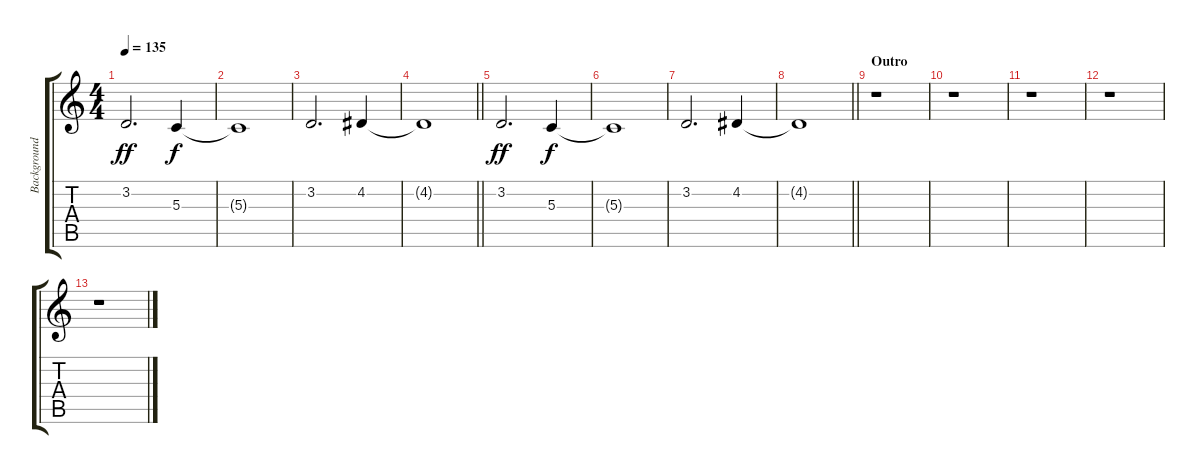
\track ("Background/Keyboard" "Background") {instrument pad5bowed}
\staff {score tabs}
\tuning (E4 B3 G3 D3 A2 E2) {hide}
\ts (4 4)
\tempo 135
\clef g2
\ks c
3.2.2{d dy ff volume 8} 5.3.4{dy f volume 10} |
5.3{t}.1 |
3.2.2{d} 4.2.4 |
\barLineRight lightlight
4.2{t}.1{volume 11} |
3.2.2{d dy ff volume 8} 5.3.4{dy f volume 10} |
5.3{t}.1 |
3.2.2{d} 4.2.4 |
\barLineRight lightlight
4.2{t}.1{volume 11} |
\section ("" "Outro")
r.1 |
r.1 |
r.1 |
r.1 |
r.1
